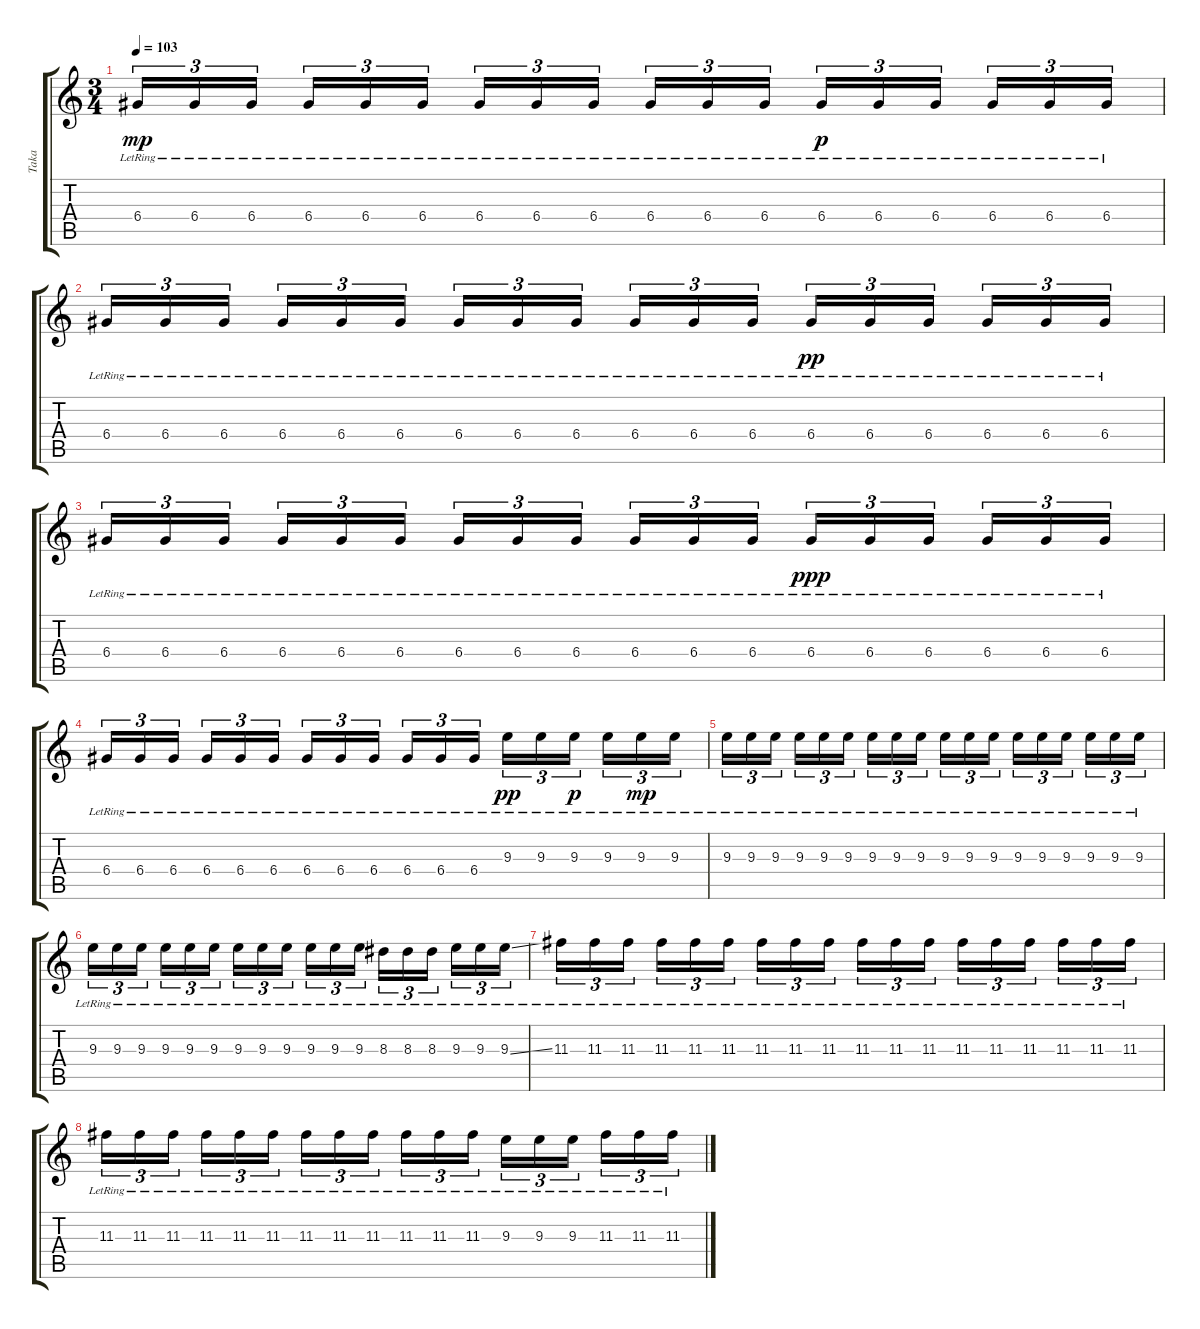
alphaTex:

\track ("Taka" "Taka") {instrument electricguitarjazz}
\staff {score tabs}
\tuning (E4 B3 G3 D3 A2 E2) {hide}
\ts (3 4)
\tempo 103
\clef g2
\ks c
6.4{lr}.16{tu (3 2) dy mp} 6.4{lr}.16{tu (3 2)} 6.4{lr}.16{tu (3 2) beam splitsecondary} 6.4{lr}.16{tu (3 2)} 6.4{lr}.16{tu (3 2)} 6.4{lr}.16{tu (3 2)} 6.4{lr}.16{tu (3 2)} 6.4{lr}.16{tu (3 2)} 6.4{lr}.16{tu (3 2) beam splitsecondary} 6.4{lr}.16{tu (3 2)} 6.4{lr}.16{tu (3 2)} 6.4{lr}.16{tu (3 2)} 6.4{lr}.16{tu (3 2) dy p} 6.4{lr}.16{tu (3 2)} 6.4{lr}.16{tu (3 2) beam splitsecondary} 6.4{lr}.16{tu (3 2)} 6.4{lr}.16{tu (3 2)} 6.4{lr}.16{tu (3 2)} |
6.4{lr}.16{tu (3 2)} 6.4{lr}.16{tu (3 2)} 6.4{lr}.16{tu (3 2) beam splitsecondary} 6.4{lr}.16{tu (3 2)} 6.4{lr}.16{tu (3 2)} 6.4{lr}.16{tu (3 2)} 6.4{lr}.16{tu (3 2)} 6.4{lr}.16{tu (3 2)} 6.4{lr}.16{tu (3 2) beam splitsecondary} 6.4{lr}.16{tu (3 2)} 6.4{lr}.16{tu (3 2)} 6.4{lr}.16{tu (3 2)} 6.4{lr}.16{tu (3 2) dy pp} 6.4{lr}.16{tu (3 2)} 6.4{lr}.16{tu (3 2) beam splitsecondary} 6.4{lr}.16{tu (3 2)} 6.4{lr}.16{tu (3 2)} 6.4{lr}.16{tu (3 2)} |
6.4{lr}.16{tu (3 2)} 6.4{lr}.16{tu (3 2)} 6.4{lr}.16{tu (3 2) beam splitsecondary} 6.4{lr}.16{tu (3 2)} 6.4{lr}.16{tu (3 2)} 6.4{lr}.16{tu (3 2)} 6.4{lr}.16{tu (3 2)} 6.4{lr}.16{tu (3 2)} 6.4{lr}.16{tu (3 2) beam splitsecondary} 6.4{lr}.16{tu (3 2)} 6.4{lr}.16{tu (3 2)} 6.4{lr}.16{tu (3 2)} 6.4{lr}.16{tu (3 2) dy ppp} 6.4{lr}.16{tu (3 2)} 6.4{lr}.16{tu (3 2) beam splitsecondary} 6.4{lr}.16{tu (3 2)} 6.4{lr}.16{tu (3 2)} 6.4{lr}.16{tu (3 2)} |
6.4{lr}.16{tu (3 2)} 6.4{lr}.16{tu (3 2)} 6.4{lr}.16{tu (3 2) beam splitsecondary} 6.4{lr}.16{tu (3 2)} 6.4{lr}.16{tu (3 2)} 6.4{lr}.16{tu (3 2)} 6.4{lr}.16{tu (3 2)} 6.4{lr}.16{tu (3 2)} 6.4{lr}.16{tu (3 2) beam splitsecondary} 6.4{lr}.16{tu (3 2)} 6.4{lr}.16{tu (3 2)} 6.4{lr}.16{tu (3 2)} 9.3{lr}.16{tu (3 2) dy pp} 9.3{lr}.16{tu (3 2)} 9.3{lr}.16{tu (3 2) dy p beam splitsecondary} 9.3{lr}.16{tu (3 2)} 9.3{lr}.16{tu (3 2) dy mp} 9.3{lr}.16{tu (3 2)} |
9.3{lr}.16{tu (3 2)} 9.3{lr}.16{tu (3 2)} 9.3{lr}.16{tu (3 2) beam splitsecondary} 9.3{lr}.16{tu (3 2)} 9.3{lr}.16{tu (3 2)} 9.3{lr}.16{tu (3 2)} 9.3{lr}.16{tu (3 2)} 9.3{lr}.16{tu (3 2)} 9.3{lr}.16{tu (3 2) beam splitsecondary} 9.3{lr}.16{tu (3 2)} 9.3{lr}.16{tu (3 2)} 9.3{lr}.16{tu (3 2)} 9.3{lr}.16{tu (3 2)} 9.3{lr}.16{tu (3 2)} 9.3{lr}.16{tu (3 2) beam splitsecondary} 9.3{lr}.16{tu (3 2)} 9.3{lr}.16{tu (3 2)} 9.3{lr}.16{tu (3 2)} |
9.3{lr}.16{tu (3 2)} 9.3{lr}.16{tu (3 2)} 9.3{lr}.16{tu (3 2) beam splitsecondary} 9.3{lr}.16{tu (3 2)} 9.3{lr}.16{tu (3 2)} 9.3{lr}.16{tu (3 2)} 9.3{lr}.16{tu (3 2)} 9.3{lr}.16{tu (3 2)} 9.3{lr}.16{tu (3 2) beam splitsecondary} 9.3{lr}.16{tu (3 2)} 9.3{lr}.16{tu (3 2)} 9.3{lr}.16{tu (3 2)} 8.3{lr}.16{tu (3 2)} 8.3{lr}.16{tu (3 2)} 8.3{lr}.16{tu (3 2) beam splitsecondary} 9.3{lr}.16{tu (3 2)} 9.3{lr}.16{tu (3 2)} 9.3{ss lr}.16{tu (3 2)} |
11.3{lr}.16{tu (3 2)} 11.3{lr}.16{tu (3 2)} 11.3{lr}.16{tu (3 2) beam splitsecondary} 11.3{lr}.16{tu (3 2)} 11.3{lr}.16{tu (3 2)} 11.3{lr}.16{tu (3 2)} 11.3{lr}.16{tu (3 2)} 11.3{lr}.16{tu (3 2)} 11.3{lr}.16{tu (3 2) beam splitsecondary} 11.3{lr}.16{tu (3 2)} 11.3{lr}.16{tu (3 2)} 11.3{lr}.16{tu (3 2)} 11.3{lr}.16{tu (3 2)} 11.3{lr}.16{tu (3 2)} 11.3{lr}.16{tu (3 2) beam splitsecondary} 11.3{lr}.16{tu (3 2)} 11.3{lr}.16{tu (3 2)} 11.3{lr}.16{tu (3 2)} |
11.3{lr}.16{tu (3 2)} 11.3{lr}.16{tu (3 2)} 11.3{lr}.16{tu (3 2) beam splitsecondary} 11.3{lr}.16{tu (3 2)} 11.3{lr}.16{tu (3 2)} 11.3{lr}.16{tu (3 2)} 11.3{lr}.16{tu (3 2)} 11.3{lr}.16{tu (3 2)} 11.3{lr}.16{tu (3 2) beam splitsecondary} 11.3{lr}.16{tu (3 2)} 11.3{lr}.16{tu (3 2)} 11.3{lr}.16{tu (3 2)} 9.3{lr}.16{tu (3 2)} 9.3{lr}.16{tu (3 2)} 9.3{lr}.16{tu (3 2) beam splitsecondary} 11.3{lr}.16{tu (3 2)} 11.3{lr}.16{tu (3 2)} 11.3{ss lr}.16{tu (3 2)}
